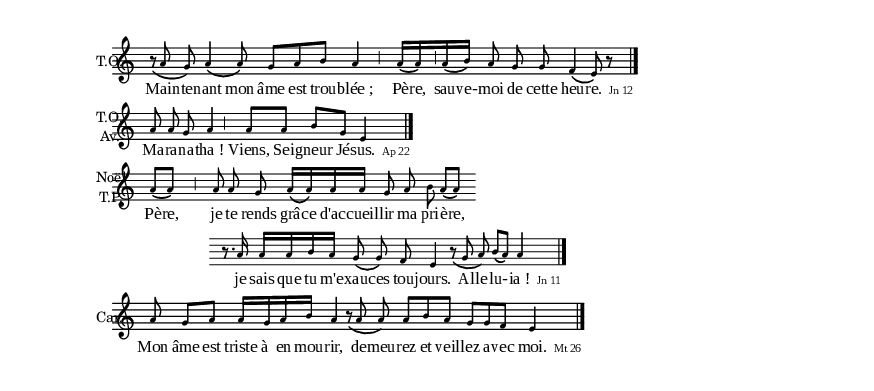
\version "2.10.0"
 \include "definitions.ly"

%\markup { Psaume 6}



\relative a' { 
	\new Staff {
		\cadenzaOn
		
		\set Staff.instrumentName = \markup{ \center-align { T.O. } }
		\times 2/3 { r8_\( a g\) }
		\times 2/3 { a4\( a8\) }
		\times 2/3 { g[ a b] } 
		a4 \pespace
		\cesure \pespace
		a16[\( a\) \cesure   a\( b\)]
		\times 2/3 { a8 g g }
		f4\( e8\) r8
		
		
		
		 \endBar
	}

	\addlyrics {
		
		Main -- te -- nant mon âme est trou -- "blée ;" Pè -- re, sau -- ve- -- moi de cette heu -- re.
		\markup { \citation #"Jn 12" } }
}

\relative a' { 
	\new Staff {
		\cadenzaOn
		
		\set Staff.instrumentName = \markup{ \center-align { T.O.  Av. } }
		\times 2/3 { a8 a g }
		a4
		\cesure \pespace
		a8[ a]
		b[ g]
		e4
		
		
		
		\endBar
	}

	\addlyrics {
		
		Ma -- ra -- na -- "tha !" Viens, Sei -- gneur Jé -- sus.
		\markup { \citation #"Ap 22" } }
}


\relative a' { 
	\new Staff {
		\cadenzaOn
		
		\set Staff.instrumentName = \markup{ \center-align { Noël T.P. } }
		a8[\( a\)] \pespace
		\cesure \pespace
		\times 2/3 { a a g }
		a16[\( a\) a a]
		\times 2/3 { g8 a b }
		a[\( a\)]
		\indentLine
		r8. a16 
		a16[ a b a]
		\times 2/3 { g8\( g\) f }
		e4
		\pespace
		\times 2/3 { r8_\( g a\) }
		b[\( a\)]
		a4
		
				
		\endBar
	}

	\addlyrics {
		
		Pè -- re, je te rends grâ -- ce d'ac -- cueil -- lir ma pri -- è -- re, je sais que tu m'e -- xau -- ces tou -- jours. " Al" -- le -- lu -- - -- "ia !"
		\markup { \citation #"Jn 11" } }
}

\relative a' { 
	\new Staff {
		\cadenzaOn
		
		\set Staff.instrumentName = \markup{ \center-align { Car. } }
		a8
		g[ a]
		a16[ g a b]
		a4 \pespace
		\times 2/3 { r8_\( a a\) }
		\times 2/3 { a[ b a] }
		\times 2/3 { g[ g f] }
		e4
		
		
		
		\endBar
	}

	\addlyrics {
		
		Mon âme est triste à  en mou -- rir, de -- meu -- rez et veil -- lez a -- vec moi.
		\markup { \citation #"Mt 26" } }
}

